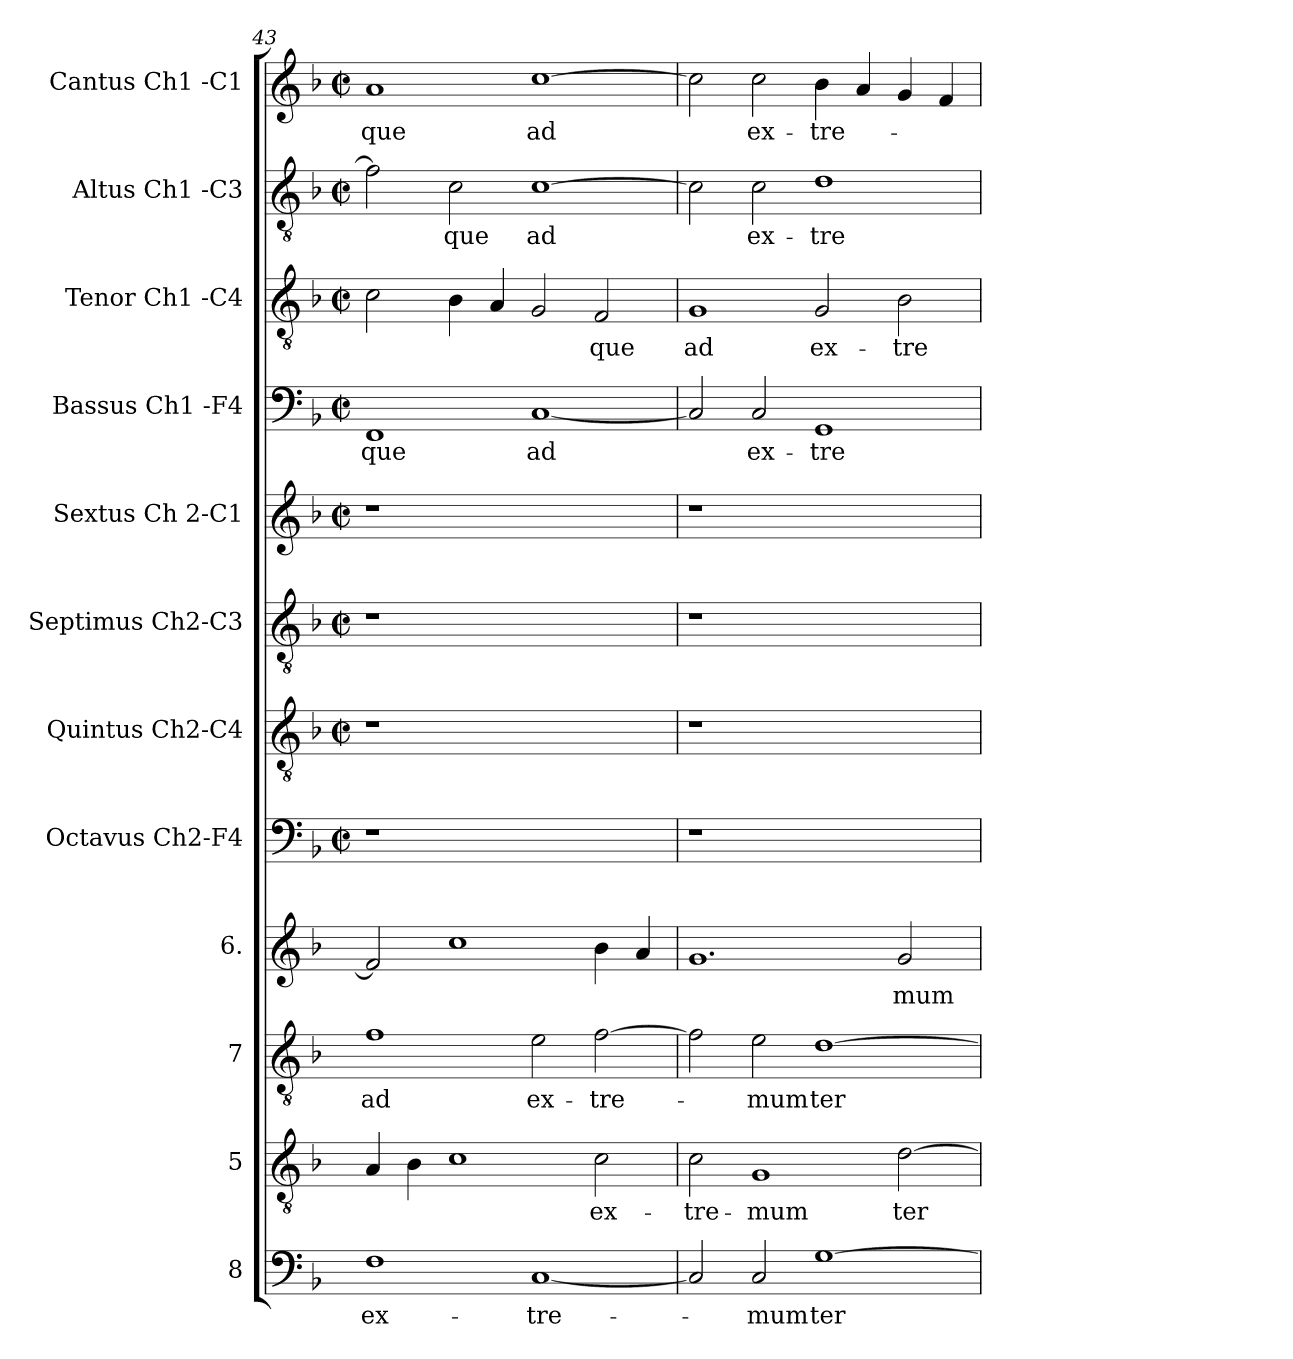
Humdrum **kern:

**kern	**text	**kern	**text	**kern	**text	**kern	**text	**kern	**kern	**kern	**kern	**kern	**text	**kern	**text	**kern	**text	**kern	**text
*part12	*part12	*part11	*part11	*part10	*part10	*part9	*part9	*part8	*part7	*part6	*part5	*part4	*part4	*part3	*part3	*part2	*part2	*part1	*part1
*staff12	*staff12	*staff11	*staff11	*staff10	*staff10	*staff9	*staff9	*staff8	*staff7	*staff6	*staff5	*staff4	*staff4	*staff3	*staff3	*staff2	*staff2	*staff1	*staff1
*I"8	*	*I"5	*	*I"7	*	*I"6.	*	*I"Octavus  Ch2-F4	*I"Quintus  Ch2-C4	*I"Septimus  Ch2-C3	*I"Sextus  Ch 2-C1	*I"Bassus  Ch1 -F4	*	*I"Tenor  Ch1 -C4	*	*I"Altus  Ch1 -C3	*	*I"Cantus  Ch1 -C1	*
*	*	*	*	*	*	*	*	*	*	*	*	*I'B	*	*I'T	*	*I'A	*	*I'C	*
*clefF4	*	*clefGv2	*	*clefGv2	*	*clefG2	*	*clefF4	*clefGv2	*clefGv2	*clefG2	*clefF4	*	*clefGv2	*	*clefGv2	*	*clefG2	*
*k[b-]	*	*k[b-]	*	*k[b-]	*	*k[b-]	*	*k[b-]	*k[b-]	*k[b-]	*k[b-]	*k[b-]	*	*k[b-]	*	*k[b-]	*	*k[b-]	*
*F:	*	*F:	*	*F:	*	*F:	*	*F:	*F:	*F:	*F:	*F:	*	*F:	*	*F:	*	*F:	*
*	*	*	*	*	*	*	*	*M2/2	*M2/2	*M2/2	*M2/2	*M2/2	*	*M2/2	*	*M2/2	*	*M2/2	*
*	*	*	*	*	*	*	*	*met(c|)	*met(c|)	*met(c|)	*met(c|)	*met(c|)	*	*met(c|)	*	*met(c|)	*	*met(c|)	*
=43	=43	=43	=43	=43	=43	=43	=43	=43	=43	=43	=43	=43	=43	=43	=43	=43	=43	=43	=43
!	!LO:LY:b:cj	!	!	!	!LO:LY:b:cj	!	!	!	!	!	!	!	!LO:LY:b:cj	!	!	!	!	!	!LO:LY:b:cj
1F	ex-	4A/	.	1f	ad	2f/]	.	1r	1r	1r	1r	1FF	-que	2c\	.	2f\]	.	1a	-que
.	.	4B-\	.	.	.	.	.	.	.	.	.	.	.	.	.	.	.	.	.
!	!	!	!	!	!	!	!	!	!	!	!	!	!	!	!	!	!LO:LY:b:cj	!	!
.	.	1c	.	.	.	1cc	.	.	.	.	.	.	.	4B-\	.	2c\	-que	.	.
.	.	.	.	.	.	.	.	.	.	.	.	.	.	4A/	.	.	.	.	.
!	!LO:LY:b:cj	!	!	!	!LO:LY:b:cj	!	!	!	!	!	!	!	!LO:LY:b:cj	!	!	!	!LO:LY:b:cj	!	!LO:LY:b:cj
[<1C	-tre-	.	.	2e\	ex-	.	.	1ryy	1ryy	1ryy	1ryy	[<1C	ad	2G/	.	[>1c	ad	[>1cc	ad
!	!	!	!LO:LY:b:cj	!	!LO:LY:b:cj	!	!	!	!	!	!	!	!	!	!LO:LY:b:cj	!	!	!	!
.	.	2c\	ex-	[>2f\	-tre-	4b-\	.	.	.	.	.	.	.	2F/	-que	.	.	.	.
.	.	.	.	.	.	4a/	.	.	.	.	.	.	.	.	.	.	.	.	.
=44	=44	=44	=44	=44	=44	=44	=44	=44	=44	=44	=44	=44	=44	=44	=44	=44	=44	=44	=44
!	!	!	!LO:LY:b:cj	!	!	!	!	!	!	!	!	!	!	!	!LO:LY:b:cj	!	!	!	!
2C/]	.	2c\	-tre-	2f\]	.	1.g	.	1r	1r	1r	1r	2C/]	.	1G	ad	2c\]	.	2cc\]	.
!	!LO:LY:b:cj	!	!LO:LY:b:cj	!	!LO:LY:b:cj	!	!	!	!	!	!	!	!LO:LY:b:cj	!	!	!	!LO:LY:b:cj	!	!LO:LY:b:cj
2C/	-mum	1G	-mum	2e\	-mum	.	.	.	.	.	.	2C/	ex-	.	.	2c\	ex-	2cc\	ex-
!	!LO:LY:b:cj	!	!	!	!LO:LY:b:cj	!	!	!	!	!	!	!	!LO:LY:b:cj	!	!LO:LY:b:cj	!	!LO:LY:b:cj	!	!LO:LY:b:cj
[>1G	ter-	.	.	[>1d	ter-	.	.	1ryy	1ryy	1ryy	1ryy	1GG	-tre-	2G/	ex-	[>1d	-tre-	4b-\	-tre-
.	.	.	.	.	.	.	.	.	.	.	.	.	.	.	.	.	.	4a/	.
!	!	!	!LO:LY:b:cj	!	!	!	!LO:LY:b:cj	!	!	!	!	!	!	!	!LO:LY:b:cj	!	!	!	!
.	.	[>2d\	ter-	.	.	2g/	-mum	.	.	.	.	.	.	[>2B-\	-tre-	.	.	4g/	.
.	.	.	.	.	.	.	.	.	.	.	.	.	.	.	.	.	.	4f/	.
=	=	=	=	=	=	=	=	=	=	=	=	=	=	=	=	=	=	=	=
*-	*-	*-	*-	*-	*-	*-	*-	*-	*-	*-	*-	*-	*-	*-	*-	*-	*-	*-	*-
